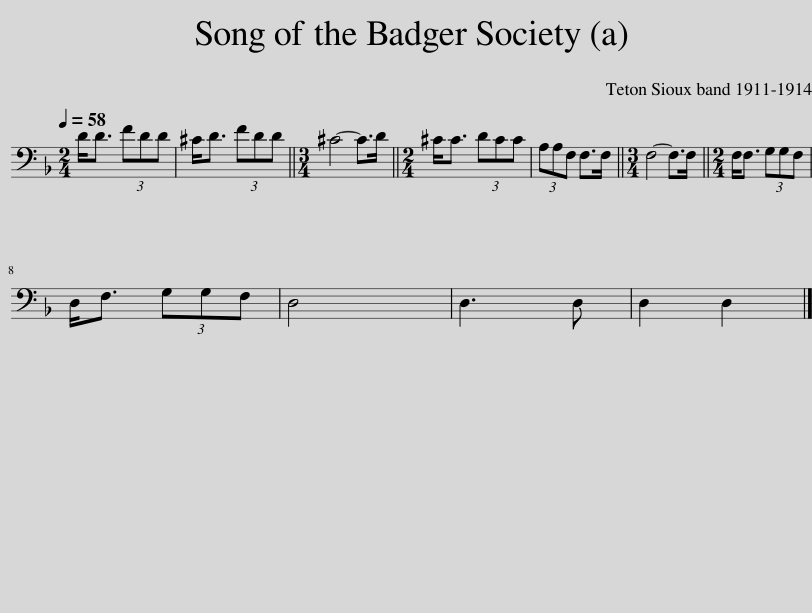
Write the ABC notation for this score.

X:1
L:1/8
Q:1/4=58
M:2/4
I:linebreak $
K:F
V:1 bass
V:1
 D<D (3FDD | ^C<D (3FDD ||[M:3/4] ^C4- C>D ||[M:2/4] ^C<C (3DCC | (3A,A,F, F,>F, || %5
[M:3/4] F,4- F,>F, ||[M:2/4] F,<F, (3G,G,F, |$ D,<F, (3G,G,F, | D,4 | D,3 D, | %10
 D,2 D,2 |] %11
